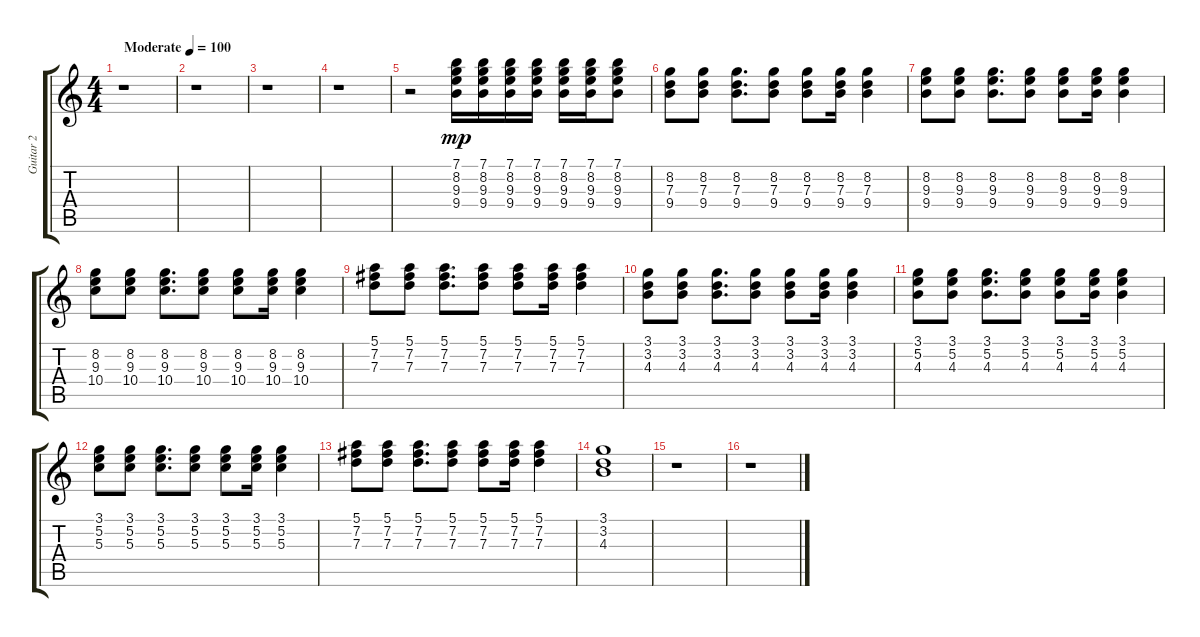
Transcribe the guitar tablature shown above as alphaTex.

\track ("Guitar 2" "Guitar 2") {instrument overdrivenguitar}
\staff {score tabs}
\tuning (E4 B3 G3 D3 A2 E2) {hide}
\ts (4 4)
\tempo (100 "Moderate")
\clef g2
\ks c
r.1{dy mp instrument overdrivenguitar} |
r.1 |
r.1 |
r.1 |
r.2 (7.1 8.2 9.3 9.4).16 (7.1 8.2 9.3 9.4).16 (7.1 8.2 9.3 9.4).16 (7.1 8.2 9.3 9.4).16 (7.1 8.2 9.3 9.4).16 (7.1 8.2 9.3 9.4).16 (7.1 8.2 9.3 9.4).8 |
(8.2 7.3 9.4).8 (8.2 7.3 9.4).8 (8.2 7.3 9.4).8{d} (8.2 7.3 9.4).8 (8.2 7.3 9.4).8 (8.2 7.3 9.4).16 (8.2 7.3 9.4).4 |
(8.2 9.3 9.4).8 (8.2 9.3 9.4).8 (8.2 9.3 9.4).8{d} (8.2 9.3 9.4).8 (8.2 9.3 9.4).8 (8.2 9.3 9.4).16 (8.2 9.3 9.4).4 |
(8.2 9.3 10.4).8 (8.2 9.3 10.4).8 (8.2 9.3 10.4).8{d} (8.2 9.3 10.4).8 (8.2 9.3 10.4).8 (8.2 9.3 10.4).16 (8.2 9.3 10.4).4 |
(5.1 7.2 7.3).8 (5.1 7.2 7.3).8 (5.1 7.2 7.3).8{d} (5.1 7.2 7.3).8 (5.1 7.2 7.3).8 (5.1 7.2 7.3).16 (5.1 7.2 7.3).4 |
(3.1 3.2 4.3).8 (3.1 3.2 4.3).8 (3.1 3.2 4.3).8{d} (3.1 3.2 4.3).8 (3.1 3.2 4.3).8 (3.1 3.2 4.3).16 (3.1 3.2 4.3).4 |
(3.1 5.2 4.3).8 (3.1 5.2 4.3).8 (3.1 5.2 4.3).8{d} (3.1 5.2 4.3).8 (3.1 5.2 4.3).8 (3.1 5.2 4.3).16 (3.1 5.2 4.3).4 |
(3.1 5.2 5.3).8 (3.1 5.2 5.3).8 (3.1 5.2 5.3).8{d} (3.1 5.2 5.3).8 (3.1 5.2 5.3).8 (3.1 5.2 5.3).16 (3.1 5.2 5.3).4 |
(5.1 7.2 7.3).8 (5.1 7.2 7.3).8 (5.1 7.2 7.3).8{d} (5.1 7.2 7.3).8 (5.1 7.2 7.3).8 (5.1 7.2 7.3).16 (5.1 7.2 7.3).4 |
(3.1 3.2 4.3).1 |
r.1 |
r.1
